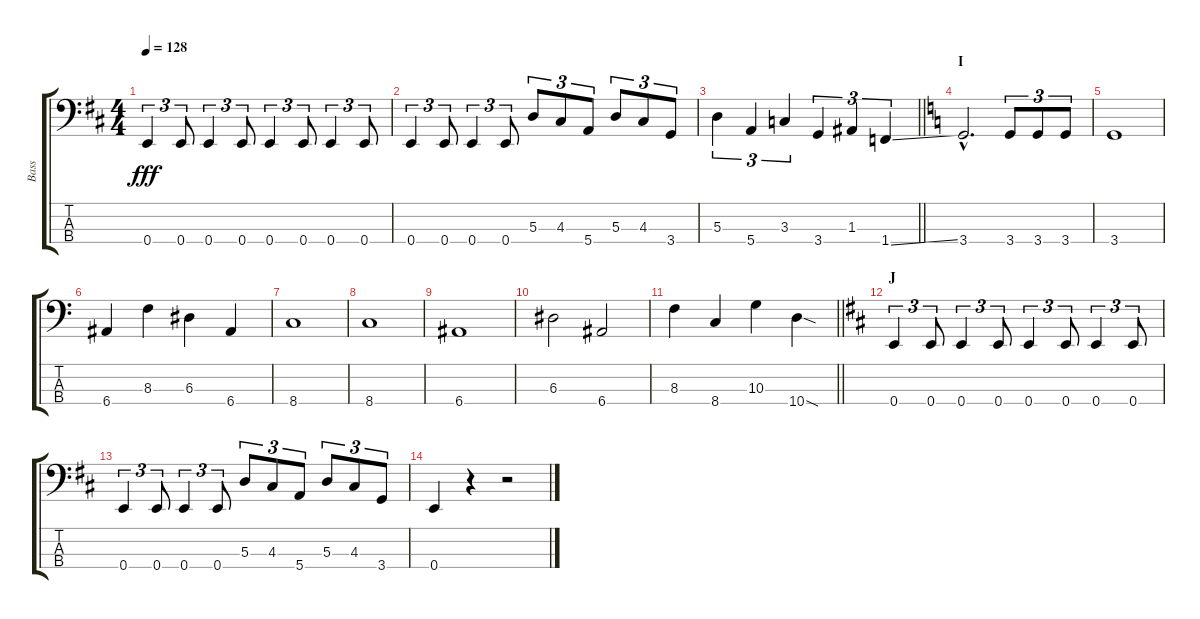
\track ("Bass" "Bass") {instrument electricbassfinger}
\staff {score tabs}
\tuning (G2 D2 A1 E1) {hide}
\ts (4 4)
\tempo 128
\clef f4
\ks d
0.4.4{tu (3 2) dy fff} 0.4.8{tu (3 2)} 0.4.4{tu (3 2)} 0.4.8{tu (3 2)} 0.4.4{tu (3 2)} 0.4.8{tu (3 2)} 0.4.4{tu (3 2)} 0.4.8{tu (3 2)} |
0.4.4{tu (3 2)} 0.4.8{tu (3 2)} 0.4.4{tu (3 2)} 0.4.8{tu (3 2)} 5.3.8{tu (3 2)} 4.3.8{tu (3 2)} 5.4.8{tu (3 2)} 5.3.8{tu (3 2)} 4.3.8{tu (3 2)} 3.4.8{tu (3 2)} |
\barLineRight lightlight
5.3.4{tu (3 2)} 5.4.4{tu (3 2)} 3.3.4{tu (3 2)} 3.4.4{tu (3 2)} 1.3.4{tu (3 2)} 1.4{ss}.4{tu (3 2)} |
\section ("" "I")
\ks c
3.4{hac}.2{d} 3.4.8{tu (3 2)} 3.4.8{tu (3 2)} 3.4.8{tu (3 2)} |
3.4.1 |
6.4.4 8.3.4 6.3.4 6.4.4 |
8.4.1 |
8.4.1 |
6.4.1 |
6.3.2 6.4.2 |
\barLineRight lightlight
8.3.4 8.4.4 10.3.4 10.4{sod}.4 |
\section ("" "J")
\ks d
0.4.4{tu (3 2)} 0.4.8{tu (3 2)} 0.4.4{tu (3 2)} 0.4.8{tu (3 2)} 0.4.4{tu (3 2)} 0.4.8{tu (3 2)} 0.4.4{tu (3 2)} 0.4.8{tu (3 2)} |
0.4.4{tu (3 2)} 0.4.8{tu (3 2)} 0.4.4{tu (3 2)} 0.4.8{tu (3 2)} 5.3.8{tu (3 2)} 4.3.8{tu (3 2)} 5.4.8{tu (3 2)} 5.3.8{tu (3 2)} 4.3.8{tu (3 2)} 3.4.8{tu (3 2)} |
0.4.4 r.4 r.2
